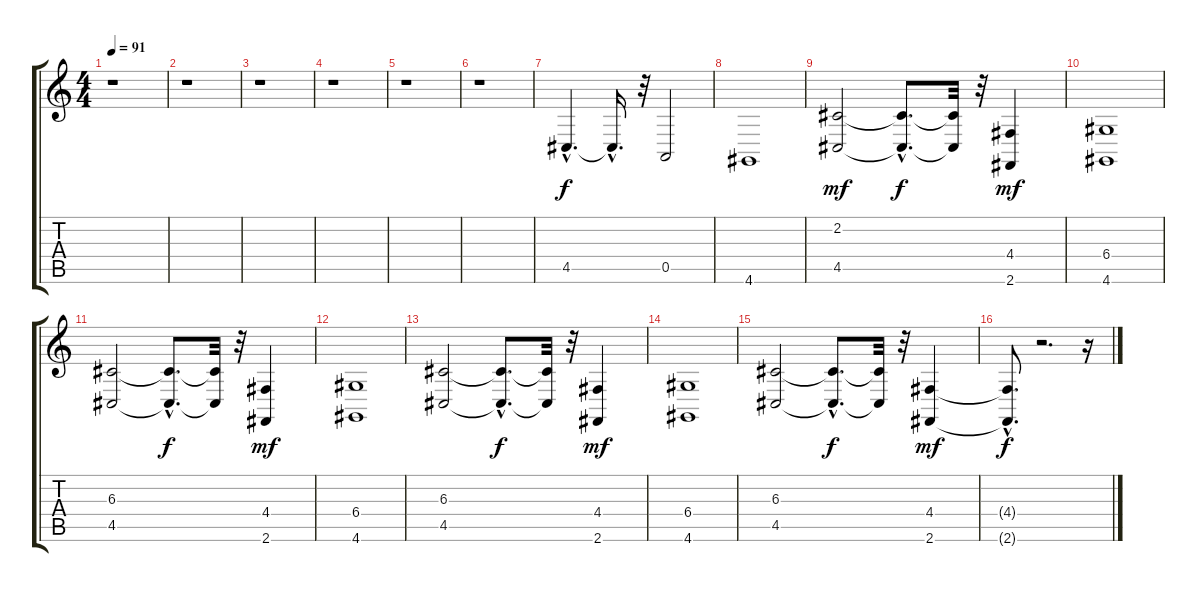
\track "" {instrument stringensemble2}
\staff {score tabs}
\tuning (E4 B3 G3 D3 A2 E2) {hide}
\ts (4 4)
\tempo 91
\clef g2
\ks c
r.1{dy f} |
r.1 |
r.1 |
r.1 |
r.1 |
r.1 |
4.5{hac}.4{d} 4.5{hac t}.16{d} r.32 0.5.2 |
4.6.1 |
(2.2 4.5).2{dy mf} (2.2{hac t} 4.5{hac t}).8{d dy f} (2.2{t} 4.5{t}).32 r.32 (4.4 2.6).4{dy mf} |
(6.4 4.6).1 |
(6.3 4.5).2 (6.3{hac t} 4.5{hac t}).8{d dy f} (6.3{t} 4.5{t}).32 r.32 (4.4 2.6).4{dy mf} |
(6.4 4.6).1 |
(6.3 4.5).2 (6.3{hac t} 4.5{hac t}).8{d dy f} (6.3{t} 4.5{t}).32 r.32 (4.4 2.6).4{dy mf} |
(6.4 4.6).1 |
(6.3 4.5).2 (6.3{hac t} 4.5{hac t}).8{d dy f} (6.3{t} 4.5{t}).32 r.32 (4.4 2.6).4{dy mf} |
(4.4{hac t} 2.6{hac t}).8{d dy f} r.2{d} r.16
